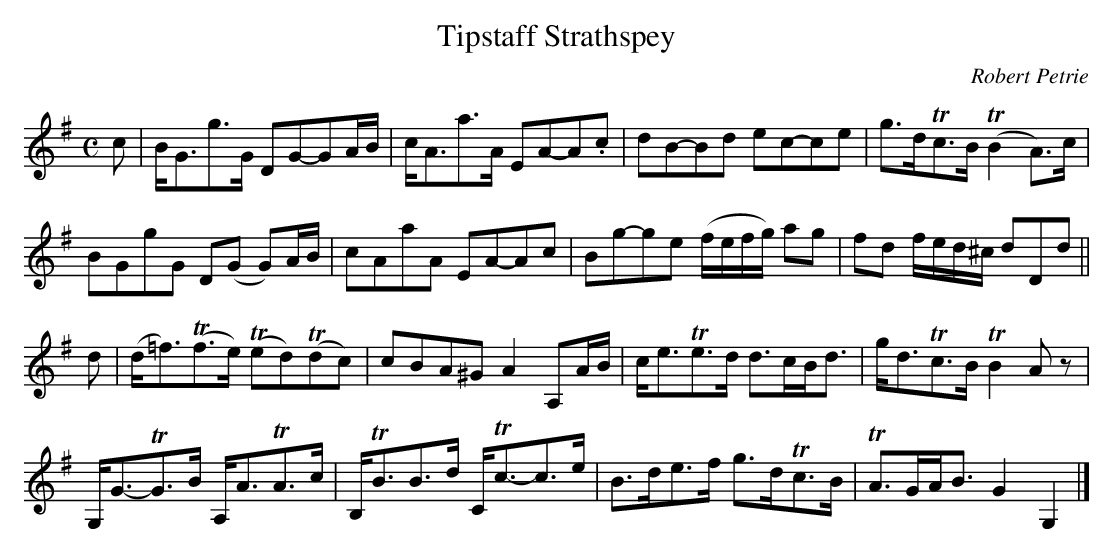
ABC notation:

X:1
T:Tipstaff Strathspey
C:Robert Petrie
L:1/8
M:C
K:G
c| B<Gg>G DG-GA/B/ |c<Aa>A EA-A.c |\
dB-Bd ec-ce |g>dTc>B (TB2A>)c |
BGgG D(G G)A/B/ |cAaA EA-Ac |\
Bg-ge (f/e/f/g/) ag|fd f/e/d/^c/ dDd ||
d|(d<=f)(Tf>e) (Ted)(Tdc) |cBA^G A2 A,A/B/|\
c<eTe>d d>cB<d |g<dTc>B TB2Az |
G,<G-TG>B A,<ATA>c |B,<TBB>d C<Tc-c>e |\
B>de>f g>dTc>B |TA>GA<B G2 G,2 |]
